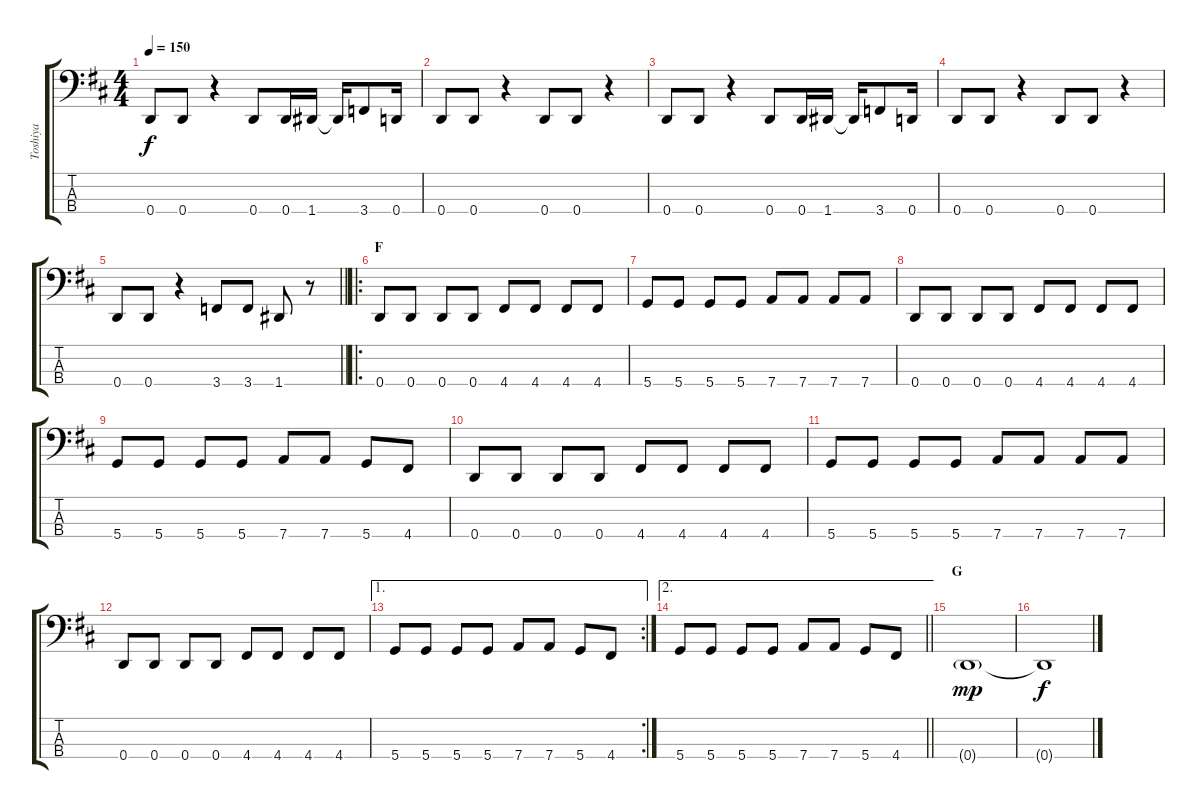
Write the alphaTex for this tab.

\track ("Toshiya" "Toshiya") {instrument electricbasspick}
\staff {score tabs}
\tuning (F2 C2 G1 D1) {hide}
\ts (4 4)
\tempo 150
\clef f4
\ks d
0.4.8{dy f} 0.4.8 r.4 0.4.8 0.4.16 1.4.16 1.4{t}.16 3.4.8 0.4.16 |
0.4.8 0.4.8 r.4 0.4.8 0.4.8 r.4 |
0.4.8 0.4.8 r.4 0.4.8 0.4.16 1.4.16 1.4{t}.16 3.4.8 0.4.16 |
0.4.8 0.4.8 r.4 0.4.8 0.4.8 r.4 |
\barLineRight lightlight
0.4.8 0.4.8 r.4 3.4.8 3.4.8 1.4.8 r.8 |
\ro
\section ("" "F")
0.4.8 0.4.8 0.4.8 0.4.8 4.4.8 4.4.8 4.4.8 4.4.8 |
5.4.8 5.4.8 5.4.8 5.4.8 7.4.8 7.4.8 7.4.8 7.4.8 |
0.4.8 0.4.8 0.4.8 0.4.8 4.4.8 4.4.8 4.4.8 4.4.8 |
5.4.8 5.4.8 5.4.8 5.4.8 7.4.8 7.4.8 5.4.8 4.4.8 |
0.4.8 0.4.8 0.4.8 0.4.8 4.4.8 4.4.8 4.4.8 4.4.8 |
5.4.8 5.4.8 5.4.8 5.4.8 7.4.8 7.4.8 7.4.8 7.4.8 |
0.4.8 0.4.8 0.4.8 0.4.8 4.4.8 4.4.8 4.4.8 4.4.8 |
\ae 1
\rc 2
5.4.8 5.4.8 5.4.8 5.4.8 7.4.8 7.4.8 5.4.8 4.4.8 |
\ae 2
\barLineRight lightlight
5.4.8 5.4.8 5.4.8 5.4.8 7.4.8 7.4.8 5.4.8 4.4.8 |
\section ("" "G")
0.4{g}.1{dy mp} |
0.4{t}.1{dy f}
